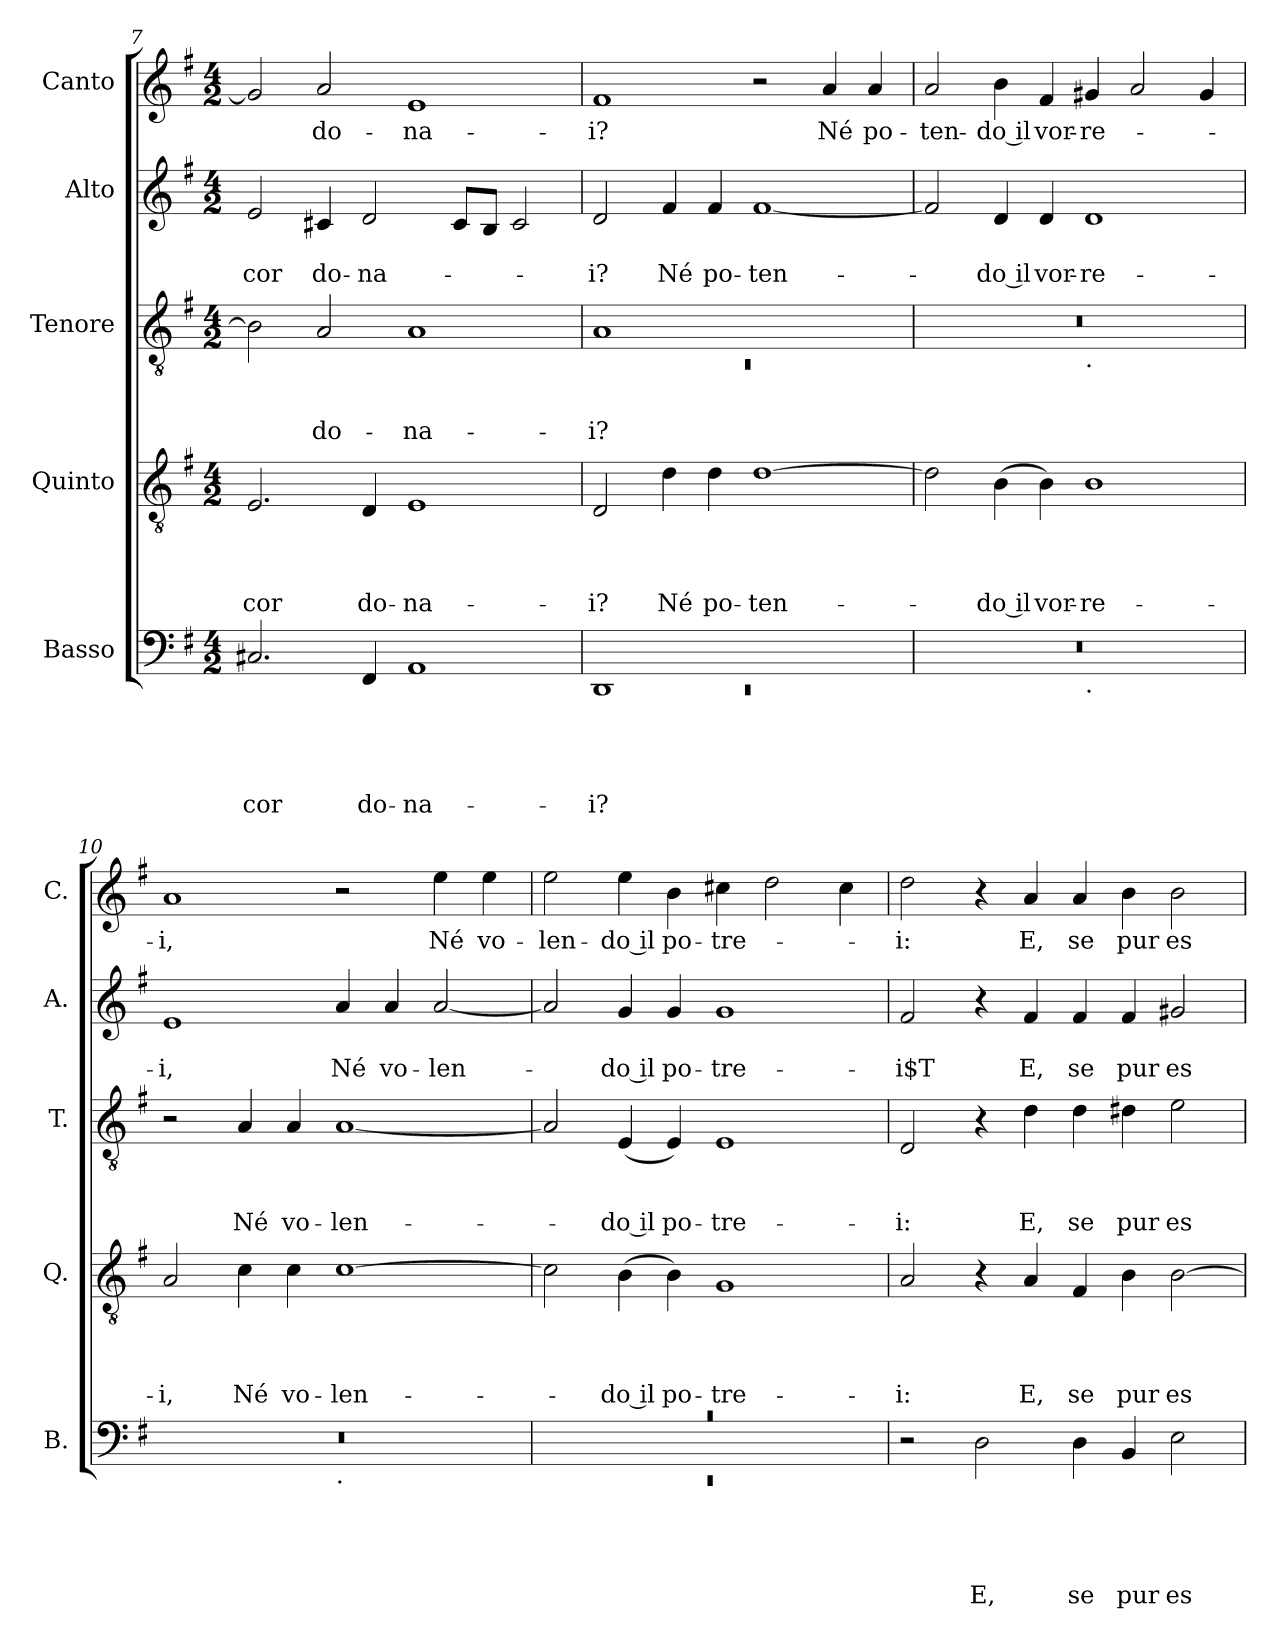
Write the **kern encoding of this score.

**kern	**text	**text	**text	**text	**text	**kern	**text	**text	**text	**text	**kern	**text	**text	**text	**kern	**text	**text	**kern	**text
*part5	*part5	*part5	*part5	*part5	*part5	*part4	*part4	*part4	*part4	*part4	*part3	*part3	*part3	*part3	*part2	*part2	*part2	*part1	*part1
*staff5	*staff5	*staff5	*staff5	*staff5	*staff5	*staff4	*staff4	*staff4	*staff4	*staff4	*staff3	*staff3	*staff3	*staff3	*staff2	*staff2	*staff2	*staff1	*staff1
*I"Basso	*	*	*	*	*	*I"Quinto	*	*	*	*	*I"Tenore	*	*	*	*I"Alto	*	*	*I"Canto	*
*I'B.	*	*	*	*	*	*I'Q.	*	*	*	*	*I'T.	*	*	*	*I'A.	*	*	*I'C.	*
*clefF4	*	*	*	*	*	*clefGv2	*	*	*	*	*clefGv2	*	*	*	*clefG2	*	*	*clefG2	*
*k[f#]	*	*	*	*	*	*k[f#]	*	*	*	*	*k[f#]	*	*	*	*k[f#]	*	*	*k[f#]	*
*G:	*	*	*	*	*	*G:	*	*	*	*	*G:	*	*	*	*G:	*	*	*G:	*
*M4/2	*	*	*	*	*	*M4/2	*	*	*	*	*M4/2	*	*	*	*M4/2	*	*	*M4/2	*
=7	=7	=7	=7	=7	=7	=7	=7	=7	=7	=7	=7	=7	=7	=7	=7	=7	=7	=7	=7
!	!	!	!	!	!LO:LY:b	!	!	!	!	!LO:LY:b	!	!	!	!	!	!	!LO:LY:b	!	!
2.C#X/	.	.	.	.	cor	2.E/	.	.	.	cor	2B\]	.	.	.	2e/	.	cor	2g/]	.
!	!	!	!	!	!	!	!	!	!	!	!	!	!	!LO:LY:b	!	!	!LO:LY:b	!	!LO:LY:b
.	.	.	.	.	.	.	.	.	.	.	2A/	.	.	do-	4c#X/	.	do-	2a/	do-
!	!	!	!	!	!LO:LY:b	!	!	!	!	!LO:LY:b	!	!	!	!	!	!	!LO:LY:b	!	!
4FF#/	.	.	.	.	do-	4D/	.	.	.	do-	.	.	.	.	2d/	.	-na-	.	.
!	!	!	!	!	!LO:LY:b	!	!	!	!	!LO:LY:b	!	!	!	!LO:LY:b	!	!	!	!	!LO:LY:b
1AA	.	.	.	.	-na-	1E	.	.	.	-na-	1A	.	.	-na-	.	.	.	1e	-na-
.	.	.	.	.	.	.	.	.	.	.	.	.	.	.	8c#/L	.	.	.	.
.	.	.	.	.	.	.	.	.	.	.	.	.	.	.	8B/J	.	.	.	.
.	.	.	.	.	.	.	.	.	.	.	.	.	.	.	2c#/	.	.	.	.
=8	=8	=8	=8	=8	=8	=8	=8	=8	=8	=8	=8	=8	=8	=8	=8	=8	=8	=8	=8
*^	*	*	*	*	*	*	*	*	*	*	*^	*	*	*	*	*	*	*	*
!	!LO:N:vis=1	!	!	!	!	!LO:LY:b	!	!	!	!	!LO:LY:b	!	!LO:N:vis=1	!	!	!LO:LY:b	!	!	!LO:LY:b	!	!LO:LY:b
1DD	0rEE	.	.	.	.	-i?	2D/	.	.	.	-i?	1A	0rC	.	.	-i?	2d/	.	-i?	1f#	-i?
!	!	!	!	!	!	!	!	!	!	!	!LO:LY:b	!	!	!	!	!	!	!	!LO:LY:b	!	!
.	.	.	.	.	.	.	4d\	.	.	.	Né	.	.	.	.	.	4f#/	.	Né	.	.
!	!	!	!	!	!	!	!	!	!	!	!LO:LY:b	!	!	!	!	!	!	!	!LO:LY:b	!	!
.	.	.	.	.	.	.	4d\	.	.	.	po-	.	.	.	.	.	4f#/	.	po-	.	.
!	!	!	!	!	!	!	!	!	!	!	!LO:LY:b	!	!	!	!	!	!	!	!LO:LY:b	!	!
1ryy	.	.	.	.	.	.	[<1d	.	.	.	-ten-	1ryy	.	.	.	.	[<1f#	.	-ten-	2r	.
!	!	!	!	!	!	!	!	!	!	!	!	!	!	!	!	!	!	!	!	!	!LO:LY:b
.	.	.	.	.	.	.	.	.	.	.	.	.	.	.	.	.	.	.	.	4a/	Né
!	!	!	!	!	!	!	!	!	!	!	!	!	!	!	!	!	!	!	!	!	!LO:LY:b
.	.	.	.	.	.	.	.	.	.	.	.	.	.	.	.	.	.	.	.	4a/	po-
!!LO:LB:g=z
=9	=9	=9	=9	=9	=9	=9	=9	=9	=9	=9	=9	=9	=9	=9	=9	=9	=9	=9	=9	=9	=9
!	!	!	!	!	!	!	!	!	!	!	!	!	!	!	!	!	!	!	!	!	!LO:LY:b
0r	1ryy	.	.	.	.	.	2d\]	.	.	.	.	0r	1ryy	.	.	.	2f#/]	.	.	2a/	-ten-
!	!	!	!	!	!	!	!	!	!	!	!LO:LY:b:rj	!	!	!	!	!	!	!	!LO:LY:b:rj	!	!LO:LY:b:rj
.	.	.	.	.	.	.	(<4B\	.	.	.	-do il	.	.	.	.	.	4d/	.	-do il	4b\	-do il
!	!	!	!	!	!	!	!	!	!	!	!LO:LY:b	!	!	!	!	!	!	!	!LO:LY:b	!	!LO:LY:b
.	.	.	.	.	.	.	4B\)	.	.	.	vor-	.	.	.	.	.	4d/	.	vor-	4f#/	vor-
!	!	!	!	!	!	!	!	!	!	!	!	!	!LO:TX:b:t=.	!	!	!	!	!	!	!	!
!	!LO:TX:b:t=.	!	!	!	!	!	!	!	!	!	!	!	!	!	!	!	!	!	!	!	!
!	!	!	!	!	!	!	!	!	!	!	!LO:LY:b	!	!	!	!	!	!	!	!LO:LY:b	!	!LO:LY:b
.	1ryy	.	.	.	.	.	1B	.	.	.	-re-	.	1ryy	.	.	.	1d	.	-re-	4g#X/	-re-
.	.	.	.	.	.	.	.	.	.	.	.	.	.	.	.	.	.	.	.	2a/	.
.	.	.	.	.	.	.	.	.	.	.	.	.	.	.	.	.	.	.	.	4g#/	.
=10	=10	=10	=10	=10	=10	=10	=10	=10	=10	=10	=10	=10	=10	=10	=10	=10	=10	=10	=10	=10	=10
!	!	!	!	!	!	!	!	!	!	!	!LO:LY:b	!	!	!	!	!	!	!	!LO:LY:b	!	!LO:LY:b
*	*	*	*	*	*	*	*	*	*	*	*	*v	*v	*	*	*	*	*	*	*	*
0r	1ryy	.	.	.	.	.	2A/	.	.	.	-i,	2r	.	.	.	1e	.	-i,	1a	-i,
!	!	!	!	!	!	!	!	!	!	!	!LO:LY:b	!	!	!	!LO:LY:b	!	!	!	!	!
.	.	.	.	.	.	.	4c\	.	.	.	Né	4A/	.	.	Né	.	.	.	.	.
!	!	!	!	!	!	!	!	!	!	!	!LO:LY:b	!	!	!	!LO:LY:b	!	!	!	!	!
.	.	.	.	.	.	.	4c\	.	.	.	vo-	4A/	.	.	vo-	.	.	.	.	.
!	!LO:TX:b:t=.	!	!	!	!	!	!	!	!	!	!	!	!	!	!	!	!	!	!	!
!	!	!	!	!	!	!	!	!	!	!	!LO:LY:b	!	!	!	!LO:LY:b	!	!	!LO:LY:b	!	!
.	1ryy	.	.	.	.	.	[>1c	.	.	.	-len-	[<1A	.	.	-len-	4a/	.	Né	2r	.
!	!	!	!	!	!	!	!	!	!	!	!	!	!	!	!	!	!	!LO:LY:b	!	!
.	.	.	.	.	.	.	.	.	.	.	.	.	.	.	.	4a/	.	vo-	.	.
!	!	!	!	!	!	!	!	!	!	!	!	!	!	!	!	!	!	!LO:LY:b	!	!LO:LY:b
.	.	.	.	.	.	.	.	.	.	.	.	.	.	.	.	[<2a/	.	-len-	4ee\	Né
!	!	!	!	!	!	!	!	!	!	!	!	!	!	!	!	!	!	!	!	!LO:LY:b
.	.	.	.	.	.	.	.	.	.	.	.	.	.	.	.	.	.	.	4ee\	vo-
=11	=11	=11	=11	=11	=11	=11	=11	=11	=11	=11	=11	=11	=11	=11	=11	=11	=11	=11	=11	=11
!LO:N:vis=1	!LO:N:vis=1	!	!	!	!	!	!	!	!	!	!	!	!	!	!	!	!	!	!	!LO:LY:b
0rc	0rEE	.	.	.	.	.	2c\]	.	.	.	.	2A/]	.	.	.	2a/]	.	.	2ee\	-len-
!	!	!	!	!	!	!	!	!	!	!	!LO:LY:b:rj	!	!	!	!LO:LY:b:rj	!	!	!LO:LY:b:rj	!	!LO:LY:b:rj
.	.	.	.	.	.	.	(<4B\	.	.	.	-do il	(<4E/	.	.	-do il	4g/	.	-do il	4ee\	-do il
!	!	!	!	!	!	!	!	!	!	!	!LO:LY:b	!	!	!	!LO:LY:b	!	!	!LO:LY:b	!	!LO:LY:b
.	.	.	.	.	.	.	4B\)	.	.	.	po-	4E/)	.	.	po-	4g/	.	po-	4b\	po-
!	!	!	!	!	!	!	!	!	!	!	!LO:LY:b	!	!	!	!LO:LY:b	!	!	!LO:LY:b	!	!LO:LY:b
.	.	.	.	.	.	.	1G	.	.	.	-tre-	1E	.	.	-tre-	1g	.	-tre-	4cc#X\	-tre-
.	.	.	.	.	.	.	.	.	.	.	.	.	.	.	.	.	.	.	2dd\	.
.	.	.	.	.	.	.	.	.	.	.	.	.	.	.	.	.	.	.	4cc#\	.
*v	*v	*	*	*	*	*	*	*	*	*	*	*	*	*	*	*	*	*	*	*
=12	=12	=12	=12	=12	=12	=12	=12	=12	=12	=12	=12	=12	=12	=12	=12	=12	=12	=12	=12
!	!	!	!	!	!	!	!	!	!	!LO:LY:b	!	!	!	!LO:LY:b	!	!	!LO:LY:b	!	!LO:LY:b
2r	.	.	.	.	.	2A/	.	.	.	-i:	2D/	.	.	-i:	2f#/	.	-i$T	2dd\	-i:
!	!	!	!	!	!LO:LY:b	!	!	!	!	!	!	!	!	!	!	!	!	!	!
2D\	.	.	.	.	E,	4r	.	.	.	.	4r	.	.	.	4r	.	.	4r	.
!	!	!	!	!	!	!	!	!	!	!LO:LY:b	!	!	!	!LO:LY:b	!	!	!LO:LY:b	!	!LO:LY:b
.	.	.	.	.	.	4A/	.	.	.	E,	4d\	.	.	E,	4f#/	.	E,	4a/	E,
!	!	!	!	!	!LO:LY:b	!	!	!	!	!LO:LY:b	!	!	!	!LO:LY:b	!	!	!LO:LY:b	!	!LO:LY:b
4D\	.	.	.	.	se	4F#/	.	.	.	se	4d\	.	.	se	4f#/	.	se	4a/	se
!	!	!	!	!	!LO:LY:b	!	!	!	!	!LO:LY:b	!	!	!	!LO:LY:b	!	!	!LO:LY:b	!	!LO:LY:b
4BB/	.	.	.	.	pur	4B\	.	.	.	pur	4d#X\	.	.	pur	4f#/	.	pur	4b\	pur
!	!	!	!	!	!LO:LY:b	!	!	!	!	!LO:LY:b	!	!	!	!LO:LY:b	!	!	!LO:LY:b	!	!LO:LY:b
2E\	.	.	.	.	es-	[>2B\	.	.	.	es-	2e\	.	.	es-	2g#X/	.	es-	2b\	es-
=	=	=	=	=	=	=	=	=	=	=	=	=	=	=	=	=	=	=	=
*-	*-	*-	*-	*-	*-	*-	*-	*-	*-	*-	*-	*-	*-	*-	*-	*-	*-	*-	*-
